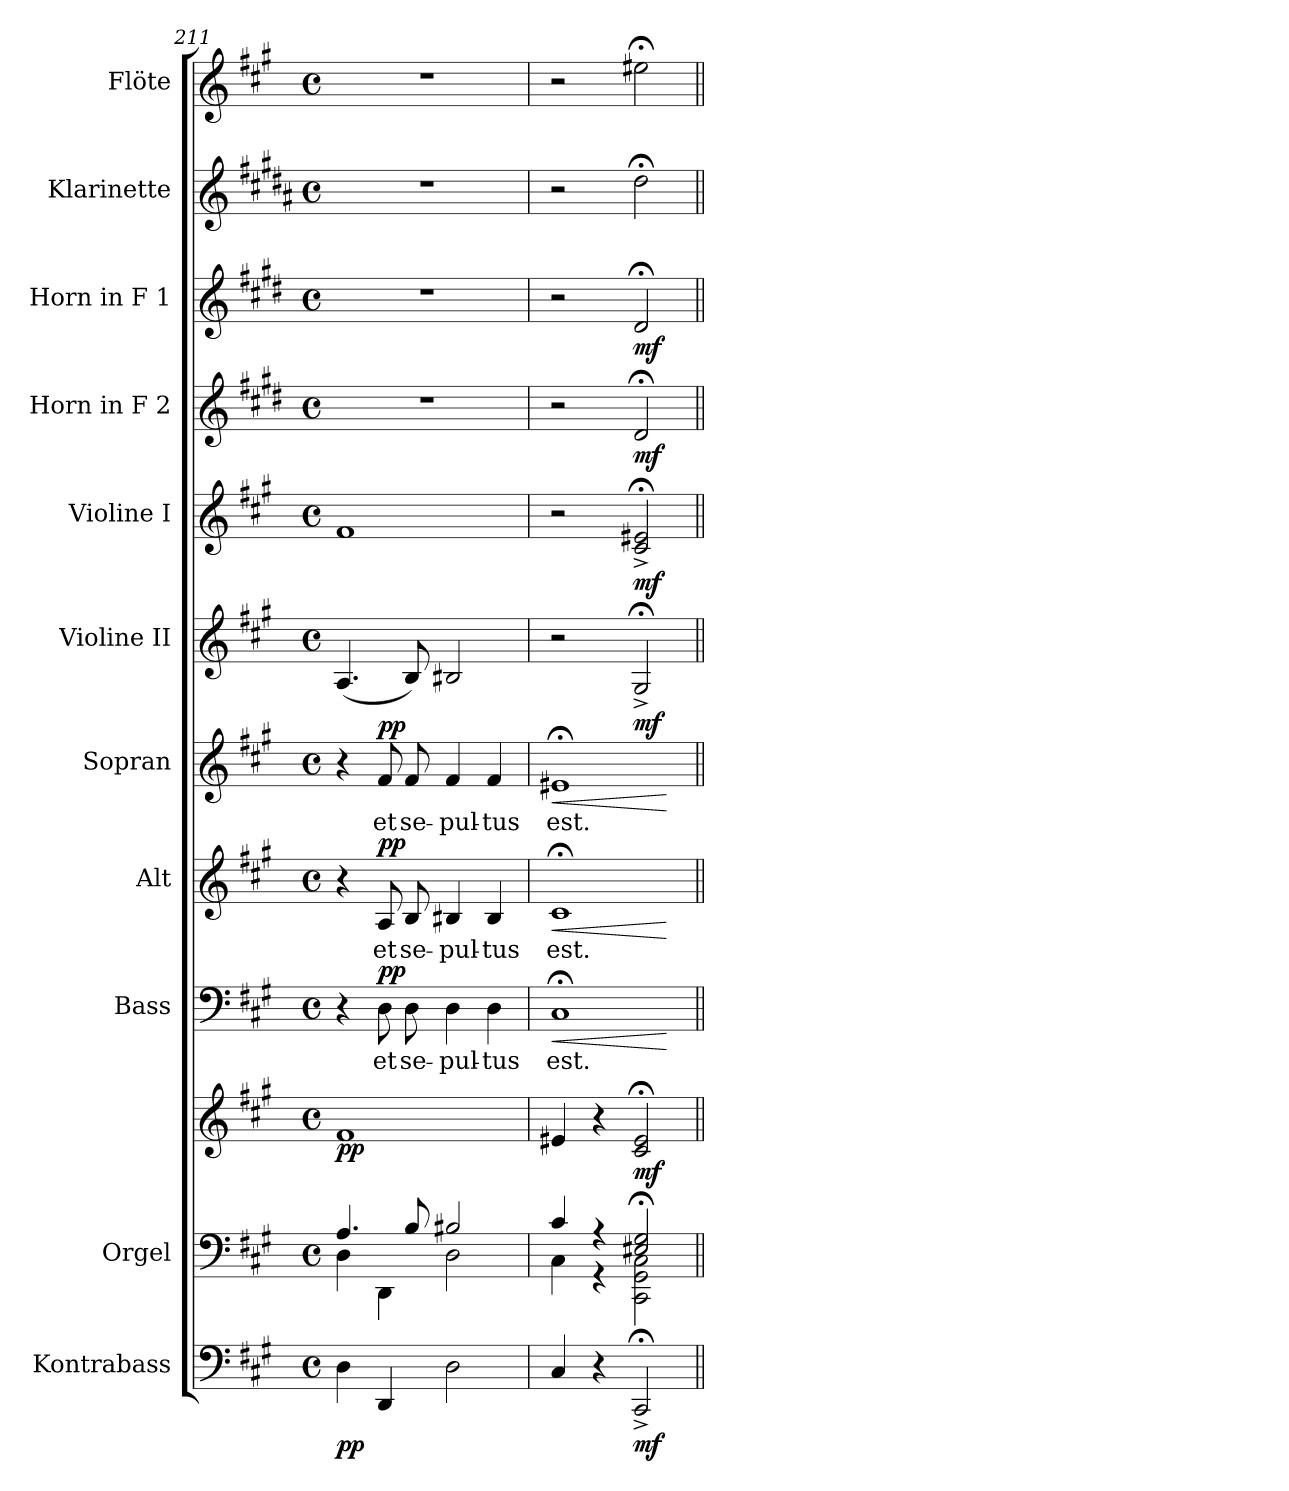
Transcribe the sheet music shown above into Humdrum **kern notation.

**kern	**dynam	**kern	**kern	**dynam	**kern	**text	**dynam	**kern	**text	**dynam	**kern	**text	**dynam	**kern	**dynam	**kern	**dynam	**kern	**dynam	**kern	**dynam	**kern	**kern
*part11	*part11	*part10	*part10	*part10	*part9	*part9	*part9	*part8	*part8	*part8	*part7	*part7	*part7	*part6	*part6	*part5	*part5	*part4	*part4	*part3	*part3	*part2	*part1
*staff12	*staff12	*staff11	*staff10	*staff10/11	*staff9	*staff9	*staff9	*staff8	*staff8	*staff8	*staff7	*staff7	*staff7	*staff6	*staff6	*staff5	*staff5	*staff4	*staff4	*staff3	*staff3	*staff2	*staff1
*I"Kontrabass	*	*I"Orgel	*	*	*I"Bass	*	*	*I"Alt	*	*	*I"Sopran	*	*	*I"Violine II	*	*I"Violine I	*	*I"Horn in F 2	*	*I"Horn in F 1	*	*I"Klarinette	*I"Flöte
*I'Kb.	*	*I'Org.	*	*	*I'B.	*	*	*I'A.	*	*	*I'S.	*	*	*I'Vl. II	*	*I'Vl. I	*	*	*	*	*	*I'Kl.	*I'Fl.
*clefF4	*	*clefF4	*clefG2	*	*clefF4	*	*	*clefG2	*	*	*clefG2	*	*	*clefG2	*	*clefG2	*	*clefG2	*	*clefG2	*	*clefG2	*clefG2
*ITrd7c12	*	*	*	*	*	*	*	*	*	*	*	*	*	*	*	*	*	*ITrd4c7	*	*ITrd4c7	*	*ITrd1c2	*
*k[f#c#g#]	*	*k[f#c#g#]	*k[f#c#g#]	*	*k[f#c#g#]	*	*	*k[f#c#g#]	*	*	*k[f#c#g#]	*	*	*k[f#c#g#]	*	*k[f#c#g#]	*	*k[f#c#g#]	*	*k[f#c#g#]	*	*k[f#c#g#]	*k[f#c#g#]
*A:	*	*A:	*A:	*	*A:	*	*	*A:	*	*	*A:	*	*	*A:	*	*A:	*	*A:	*	*A:	*	*A:	*A:
*M4/4	*	*M4/4	*M4/4	*	*M4/4	*	*	*M4/4	*	*	*M4/4	*	*	*M4/4	*	*M4/4	*	*M4/4	*	*M4/4	*	*M4/4	*M4/4
*met(c)	*	*met(c)	*met(c)	*	*met(c)	*	*	*met(c)	*	*	*met(c)	*	*	*met(c)	*	*met(c)	*	*met(c)	*	*met(c)	*	*met(c)	*met(c)
=211	=211	=211	=211	=211	=211	=211	=211	=211	=211	=211	=211	=211	=211	=211	=211	=211	=211	=211	=211	=211	=211	=211	=211
*	*	*^	*	*	*	*	*	*	*	*	*	*	*	*	*	*	*	*	*	*	*	*	*
!	!LO:DY:b	!	!	!	!LO:DY:b	!	!	!	!	!	!	!	!	!	!	!	!	!	!	!	!	!	!	!
4DD\	pp	4.A/	4D\	1f#	pp	4r	.	.	4r	.	.	4r	.	.	(<4.A/	.	1f#	.	1r	.	1r	.	1r	1r
!	!	!	!	!	!	!	!LO:LY:b	!LO:DY:a	!	!LO:LY:b	!LO:DY:a	!	!LO:LY:b	!LO:DY:a	!	!	!	!	!	!	!	!	!	!
4DDD/	.	.	4DD\	.	.	8D\	et	pp	8A/	et	pp	8f#/	et	pp	.	.	.	.	.	.	.	.	.	.
!	!	!	!	!	!	!	!LO:LY:b	!	!	!LO:LY:b	!	!	!LO:LY:b	!	!	!	!	!	!	!	!	!	!	!
.	.	8B/	.	.	.	8D\	se-	.	8B/	se-	.	8f#/	se-	.	8B/)	.	.	.	.	.	.	.	.	.
!	!	!	!	!	!	!	!LO:LY:b	!	!	!LO:LY:b	!	!	!LO:LY:b	!	!	!	!	!	!	!	!	!	!	!
2DD\	.	2B#X/	2D\	.	.	4D\	-pul-	.	4B#X/	-pul-	.	4f#/	-pul-	.	2B#X/	.	.	.	.	.	.	.	.	.
!	!	!	!	!	!	!	!LO:LY:b	!	!	!LO:LY:b	!	!	!LO:LY:b	!	!	!	!	!	!	!	!	!	!	!
.	.	.	.	.	.	4D\	-tus	.	4B#/	-tus	.	4f#/	-tus	.	.	.	.	.	.	.	.	.	.	.
!!LO:PB:g=z
=212	=212	=212	=212	=212	=212	=212	=212	=212	=212	=212	=212	=212	=212	=212	=212	=212	=212	=212	=212	=212	=212	=212	=212	=212
!	!	!	!	!	!	!	!LO:LY:b	!LO:HP:b	!	!LO:LY:b	!LO:HP:b	!	!LO:LY:b	!LO:HP:b	!	!	!	!	!	!	!	!	!	!
4CC#/	.	4c#/	4C#\	4e#X/	.	1C#;<	est.	<	1c#;<	est.	<	1e#X;<	est.	<	2r	.	2r	.	2r	.	2r	.	2r	2r
4r	.	4r	4r	4r	.	.	.	.	.	.	.	.	.	.	.	.	.	.	.	.	.	.	.	.
!	!LO:DY:b	!	!	!	!LO:DY:b	!	!	!	!	!	!	!	!	!	!	!LO:DY:b	!	!LO:DY:b	!	!LO:DY:b	!	!LO:DY:b	!	!
2CCC#;<^</	mf	2E#X/; 2G#/;	2CC#\ 2GG#\ 2C#\	2c#/;< 2e#/;<	mf	.	.	.	.	.	.	.	.	.	2G#;<^</	mf	2c#/;<^< 2e#X/;<^<	mf	2G#;</	mf	2G#;</	mf	2cc#;<\	2ee#X;<\
*	*	*v	*v	*	*	*	*	*	*	*	*	*	*	*	*	*	*	*	*	*	*	*	*	*
.	.	.	.	.	.	.	[	.	.	[	.	.	[	.	.	.	.	.	.	.	.	.	.
=||	=||	=||	=||	=||	=||	=||	=||	=||	=||	=||	=||	=||	=||	=||	=||	=||	=||	=||	=||	=||	=||	=||	=||
*-	*-	*-	*-	*-	*-	*-	*-	*-	*-	*-	*-	*-	*-	*-	*-	*-	*-	*-	*-	*-	*-	*-	*-
